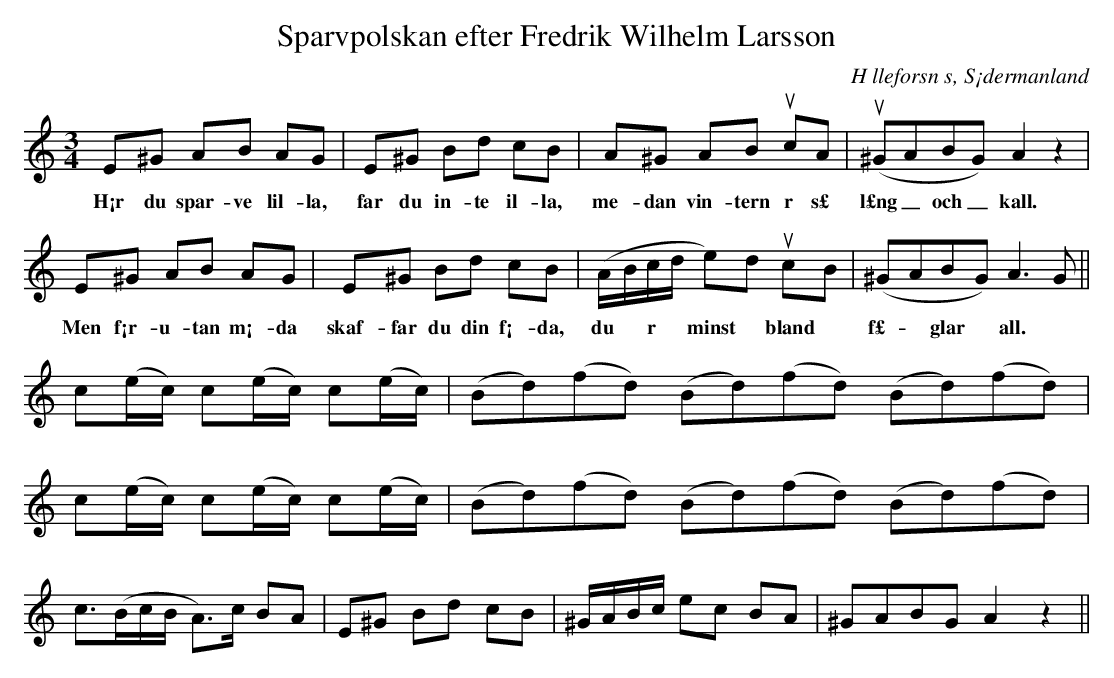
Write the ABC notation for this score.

X:1
T:Sparvpolskan efter Fredrik Wilhelm Larsson
O:H lleforsn s, S¡dermanland
M:3/4
L:1/8
K:Am
E^G AB AG | E^G Bd cB | A^G AB ucA | (u^GABG) A2 z2 |
w: H¡r du spar-ve lil-la, far du in-te il-la, me-dan vin-tern  r s£ l£ng_ och_ kall.
E^G AB AG | E^G Bd cB | (A/B/c/d/ e)d ucB | (^GABG) A2>G2 ||
w: Men f¡r-u-tan m¡-da skaf-far du din f¡-da, du ~  r ~ minst ~ bland ~ f£- ~ glar ~ all.
  c(e/c/) c(e/c/) c(e/c/) | (Bd)(fd) (Bd)(fd) (Bd)(fd) |
  c(e/c/) c(e/c/) c(e/c/) | (Bd)(fd) (Bd)(fd) (Bd)(fd) |
  c3/2(B/c/B/ A>)c BA | E^G Bd cB | ^G/A/B/c/ ec BA | ^GABG A2 z2 ||
